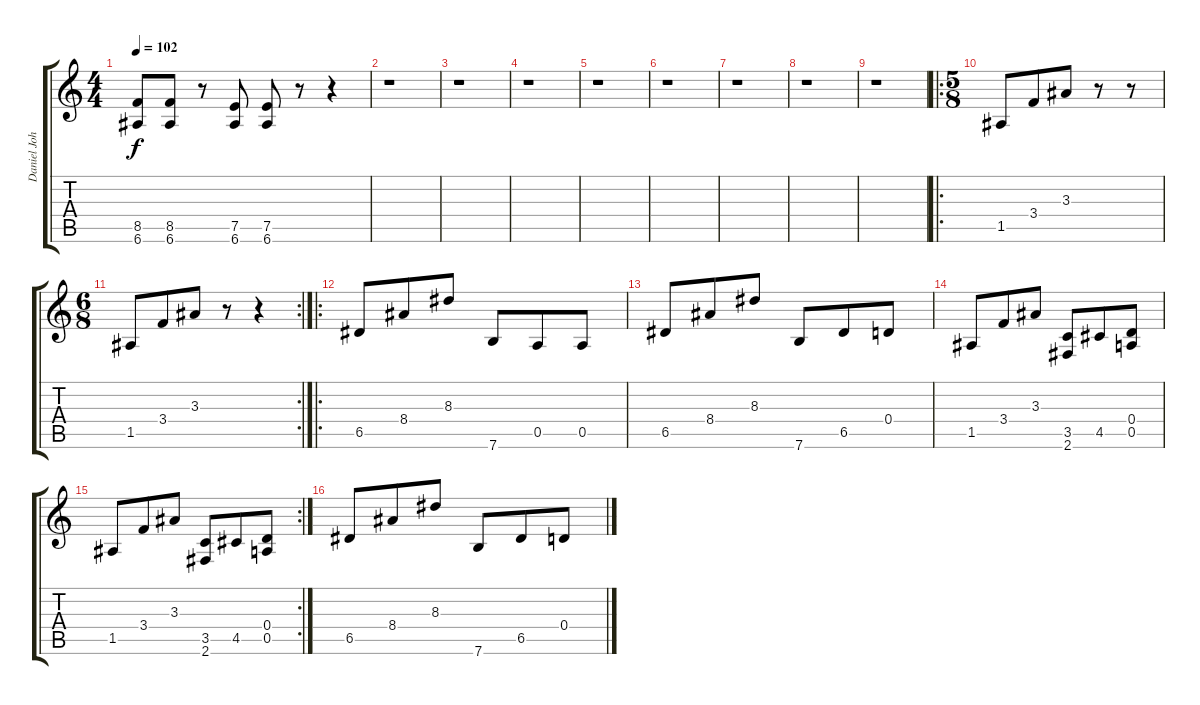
\track ("Daniel Johns (gtr4)" "Daniel Joh") {instrument acousticguitarnylon}
\staff {score tabs}
\tuning (E4 B3 G3 D3 A2 E2) {hide}
\ts (4 4)
\tempo 102
\clef g2
\ks c
(8.5 6.6).8{dy f} (8.5 6.6).8 r.8 (7.5 6.6).8 (7.5 6.6).8 r.8 r.4 |
r.1 |
r.1 |
r.1 |
r.1 |
r.1 |
r.1 |
r.1 |
r.1 |
\ro
\ts (5 8)
1.5.8 3.4.8 3.3.8 r.8 r.8 |
\rc 2
\ts (6 8)
1.5.8 3.4.8 3.3.8 r.8 r.4 |
\ro
6.5.8 8.4.8 8.3.8 7.6.8 0.5.8 0.5.8 |
6.5.8 8.4.8 8.3.8 7.6.8 6.5.8 0.4.8 |
1.5.8 3.4.8 3.3.8 (3.5 2.6).8 4.5.8 (0.4 0.5).8 |
\rc 2
1.5.8 3.4.8 3.3.8 (3.5 2.6).8 4.5.8 (0.4 0.5).8 |
6.5.8 8.4.8 8.3.8 7.6.8 6.5.8 0.4.8
